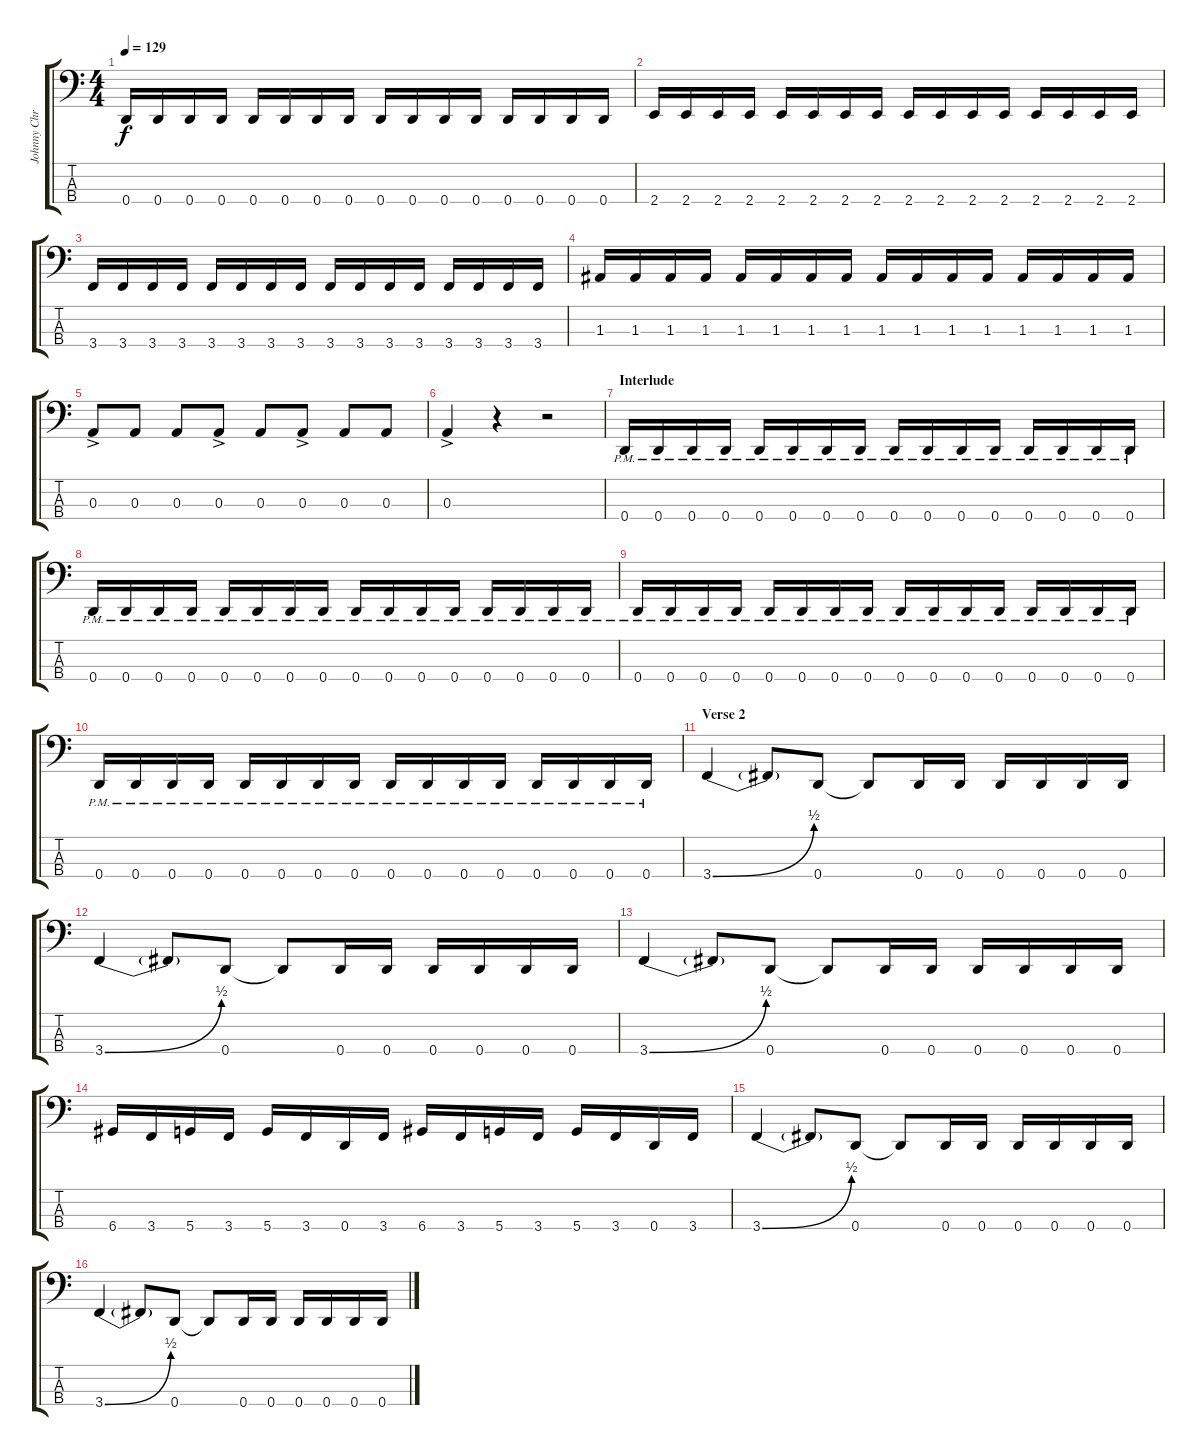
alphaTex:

\track ("Johnny Christ (Bass)" "Johnny Chr") {instrument electricbasspick}
\staff {score tabs}
\tuning (G2 D2 A1 D1) {hide}
\ts (4 4)
\tempo 129
\clef f4
\ks c
0.4.16{dy f} 0.4.16 0.4.16 0.4.16 0.4.16 0.4.16 0.4.16 0.4.16 0.4.16 0.4.16 0.4.16 0.4.16 0.4.16 0.4.16 0.4.16 0.4.16 |
2.4.16 2.4.16 2.4.16 2.4.16 2.4.16 2.4.16 2.4.16 2.4.16 2.4.16 2.4.16 2.4.16 2.4.16 2.4.16 2.4.16 2.4.16 2.4.16 |
3.4.16 3.4.16 3.4.16 3.4.16 3.4.16 3.4.16 3.4.16 3.4.16 3.4.16 3.4.16 3.4.16 3.4.16 3.4.16 3.4.16 3.4.16 3.4.16 |
1.3.16 1.3.16 1.3.16 1.3.16 1.3.16 1.3.16 1.3.16 1.3.16 1.3.16 1.3.16 1.3.16 1.3.16 1.3.16 1.3.16 1.3.16 1.3.16 |
0.3{ac}.8 0.3.8 0.3.8 0.3{ac}.8 0.3.8 0.3{ac}.8 0.3.8 0.3.8 |
0.3{ac}.4 r.4 r.2 |
\section ("" "Interlude")
0.4{pm}.16 0.4{pm}.16 0.4{pm}.16 0.4{pm}.16 0.4{pm}.16 0.4{pm}.16 0.4{pm}.16 0.4{pm}.16 0.4{pm}.16 0.4{pm}.16 0.4{pm}.16 0.4{pm}.16 0.4{pm}.16 0.4{pm}.16 0.4{pm}.16 0.4{pm}.16 |
0.4{pm}.16 0.4{pm}.16 0.4{pm}.16 0.4{pm}.16 0.4{pm}.16 0.4{pm}.16 0.4{pm}.16 0.4{pm}.16 0.4{pm}.16 0.4{pm}.16 0.4{pm}.16 0.4{pm}.16 0.4{pm}.16 0.4{pm}.16 0.4{pm}.16 0.4{pm}.16 |
0.4{pm}.16 0.4{pm}.16 0.4{pm}.16 0.4{pm}.16 0.4{pm}.16 0.4{pm}.16 0.4{pm}.16 0.4{pm}.16 0.4{pm}.16 0.4{pm}.16 0.4{pm}.16 0.4{pm}.16 0.4{pm}.16 0.4{pm}.16 0.4{pm}.16 0.4{pm}.16 |
0.4{pm}.16 0.4{pm}.16 0.4{pm}.16 0.4{pm}.16 0.4{pm}.16 0.4{pm}.16 0.4{pm}.16 0.4{pm}.16 0.4{pm}.16 0.4{pm}.16 0.4{pm}.16 0.4{pm}.16 0.4{pm}.16 0.4{pm}.16 0.4{pm}.16 0.4{pm}.16 |
\section ("" "Verse 2")
3.4{be (bend 0 0 60 2)}.4 3.4{t}.8 0.4.8 0.4{t}.8 0.4.16 0.4.16 0.4.16 0.4.16 0.4.16 0.4.16 |
3.4{be (bend 0 0 60 2)}.4 3.4{t}.8 0.4.8 0.4{t}.8 0.4.16 0.4.16 0.4.16 0.4.16 0.4.16 0.4.16 |
3.4{be (bend 0 0 60 2)}.4 3.4{t}.8 0.4.8 0.4{t}.8 0.4.16 0.4.16 0.4.16 0.4.16 0.4.16 0.4.16 |
6.4.16 3.4.16 5.4.16 3.4.16 5.4.16 3.4.16 0.4.16 3.4.16 6.4.16 3.4.16 5.4.16 3.4.16 5.4.16 3.4.16 0.4.16 3.4.16 |
3.4{be (bend 0 0 60 2)}.4 3.4{t}.8 0.4.8 0.4{t}.8 0.4.16 0.4.16 0.4.16 0.4.16 0.4.16 0.4.16 |
3.4{be (bend 0 0 60 2)}.4 3.4{t}.8 0.4.8 0.4{t}.8 0.4.16 0.4.16 0.4.16 0.4.16 0.4.16 0.4.16
